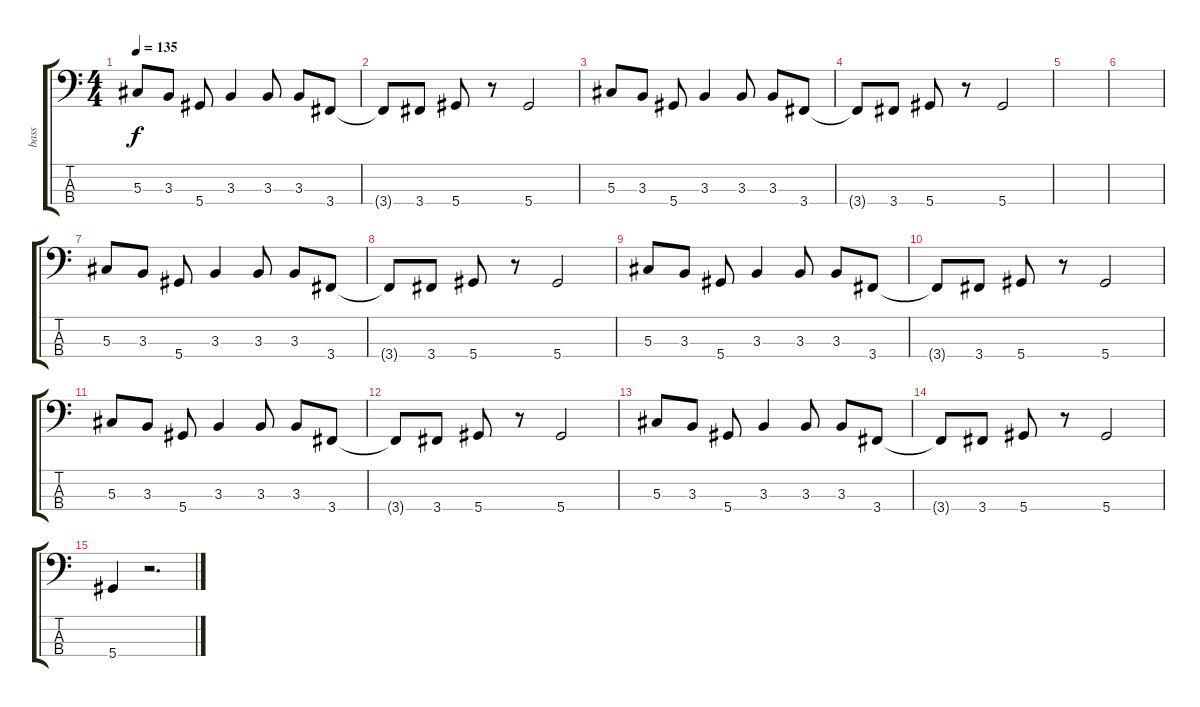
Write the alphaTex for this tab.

\track ("bass" "bass") {instrument electricbasspick}
\staff {score tabs}
\tuning (Gb2 Db2 Ab1 Eb1) {hide}
\ts (4 4)
\tempo 135
\clef f4
\ks c
5.3.8{dy f} 3.3.8 5.4.8 3.3.4 3.3.8 3.3.8 3.4.8 |
3.4{t}.8 3.4.8 5.4.8 r.8 5.4.2 |
5.3.8 3.3.8 5.4.8 3.3.4 3.3.8 3.3.8 3.4.8 |
3.4{t}.8 3.4.8 5.4.8 r.8 5.4.2 |
|
|
5.3.8 3.3.8 5.4.8 3.3.4 3.3.8 3.3.8 3.4.8 |
3.4{t}.8 3.4.8 5.4.8 r.8 5.4.2 |
5.3.8 3.3.8 5.4.8 3.3.4 3.3.8 3.3.8 3.4.8 |
3.4{t}.8 3.4.8 5.4.8 r.8 5.4.2 |
5.3.8 3.3.8 5.4.8 3.3.4 3.3.8 3.3.8 3.4.8 |
3.4{t}.8 3.4.8 5.4.8 r.8 5.4.2 |
5.3.8 3.3.8 5.4.8 3.3.4 3.3.8 3.3.8 3.4.8 |
3.4{t}.8 3.4.8 5.4.8 r.8 5.4.2 |
5.4.4 r.2{d}
